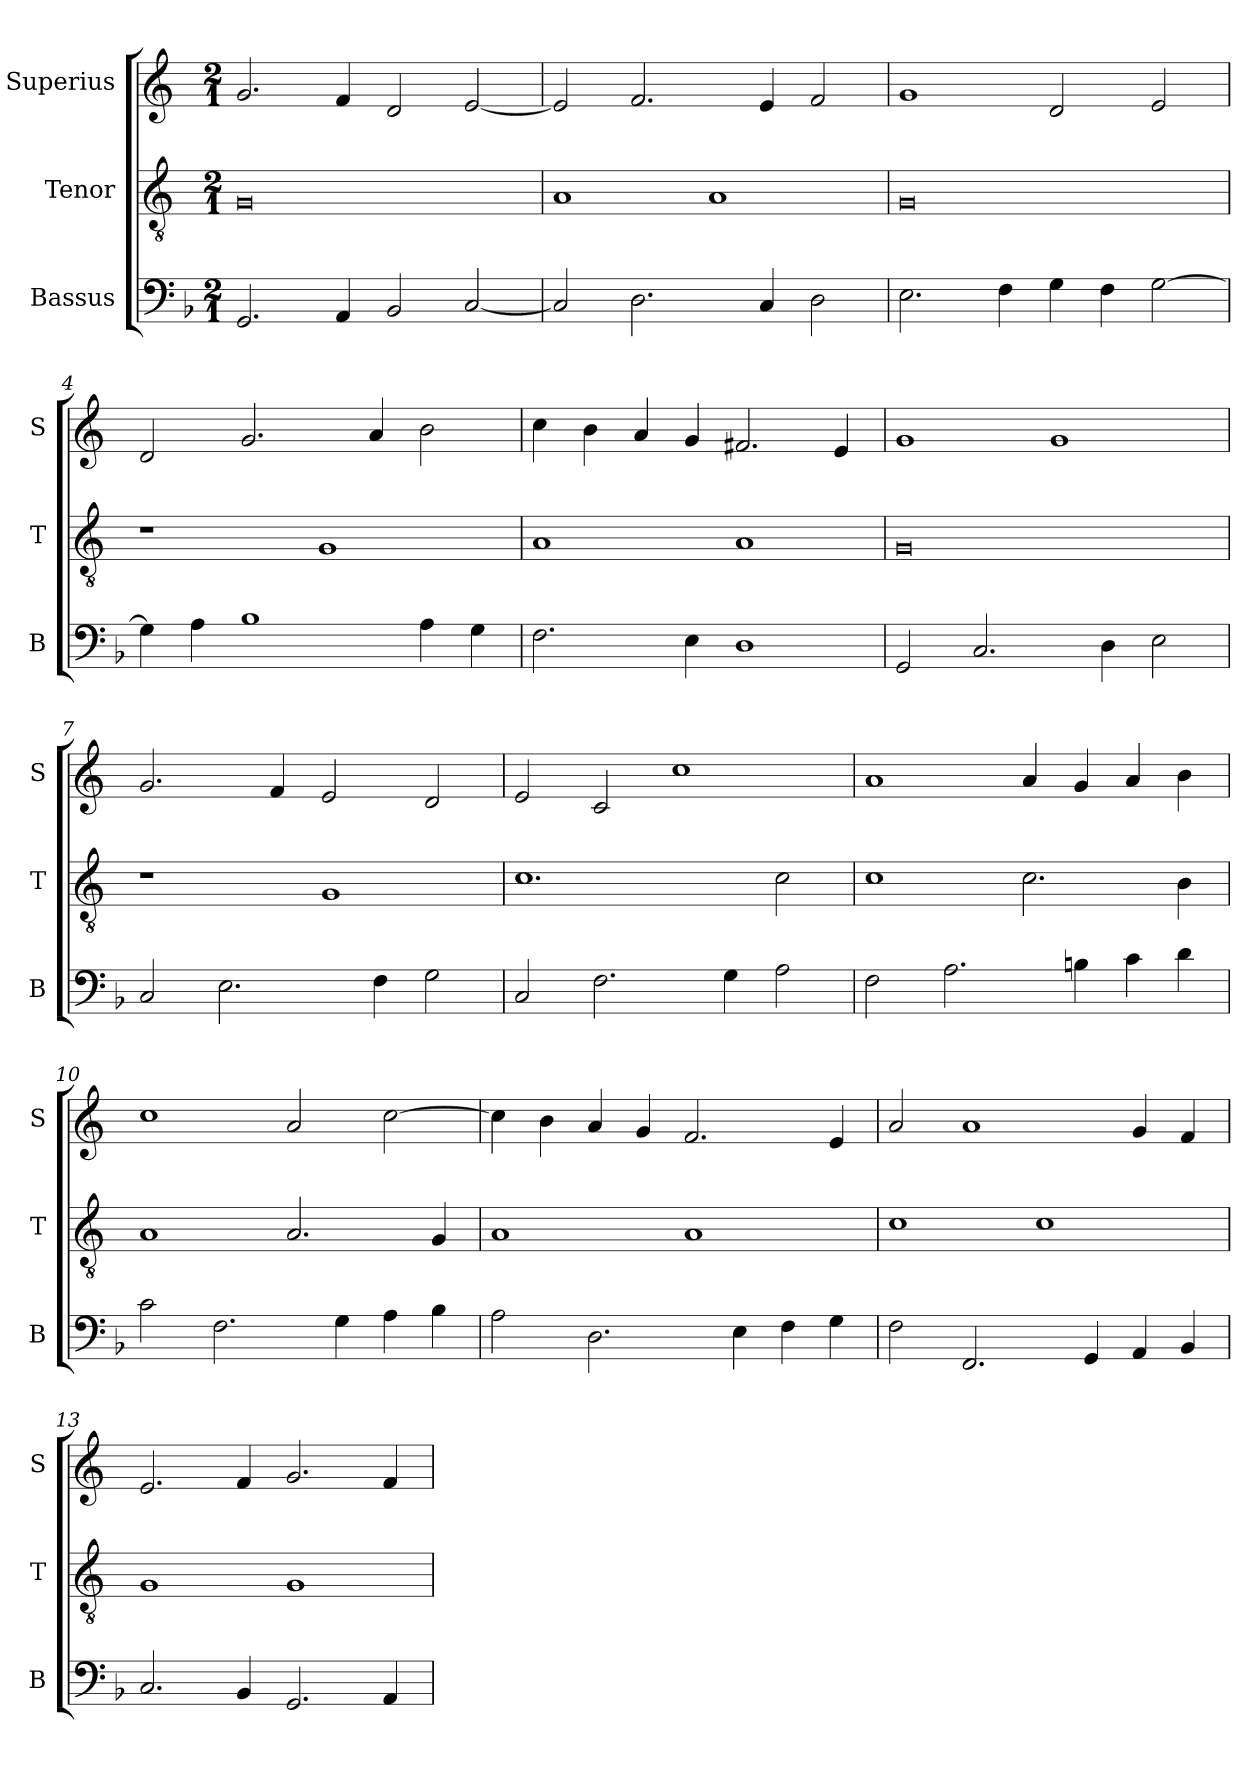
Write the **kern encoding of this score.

**kern	**kern	**kern
*part3	*part2	*part1
*staff3	*staff2	*staff1
*I"Bassus	*I"Tenor	*I"Superius
*I'B	*I'T	*I'S
*clefF4	*clefGv2	*clefG2
*k[b-]	*k[]	*k[]
*M2/1	*M2/1	*M2/1
=1	=1	=1
2.GG/	0G	2.g/
4AA/	.	4f/
2BB-/	.	2d/
[2C/	.	[2e/
=2	=2	=2
2C/]	1A	2e/]
2.D\	.	2.f/
.	1A	.
4C/	.	4e/
2D\	.	2f/
=3	=3	=3
2.E\	0G	1g
4F\	.	.
4G\	.	2d/
4F\	.	.
[2G\	.	2e/
=4	=4	=4
4G\]	1r	2d/
4A\	.	.
1B-	.	2.g/
.	1G	.
.	.	4a/
4A\	.	2b\
4G\	.	.
=5	=5	=5
2.F\	1A	4cc\
.	.	4b\
.	.	4a/
4E\	.	4g/
1D	1A	2.f#X/
.	.	4e/
=6	=6	=6
2GG/	0G	1g
2.C/	.	.
.	.	1g
4D\	.	.
2E\	.	.
=7	=7	=7
2C/	1r	2.g/
2.E\	.	.
.	.	4f/
.	1G	2e/
4F\	.	.
2G\	.	2d/
=8	=8	=8
2C/	1.c	2e/
2.F\	.	2c/
.	.	1cc
4G\	.	.
2A\	2c\	.
=9	=9	=9
2F\	1c	1a
2.A\	.	.
.	2.c\	4a/
4Bn\	.	4g/
4c\	.	4a/
4d\	4B\	4b\
=10	=10	=10
2c\	1A	1cc
2.F\	.	.
.	2.A/	2a/
4G\	.	.
4A\	.	[2cc\
4B-\	4G/	.
=11	=11	=11
2A\	1A	4cc\]
.	.	4b\
2.D\	.	4a/
.	.	4g/
.	1A	2.f/
4E\	.	.
4F\	.	.
4G\	.	4e/
=12	=12	=12
2F\	1c	2a/
2.FF/	.	1a
.	1c	.
4GG/	.	.
4AA/	.	4g/
4BB-/	.	4f/
=13	=13	=13
2.C/	1G	2.e/
4BB-/	.	4f/
2.GG/	1G	2.g/
4AA/	.	4f/
=	=	=
*-	*-	*-
